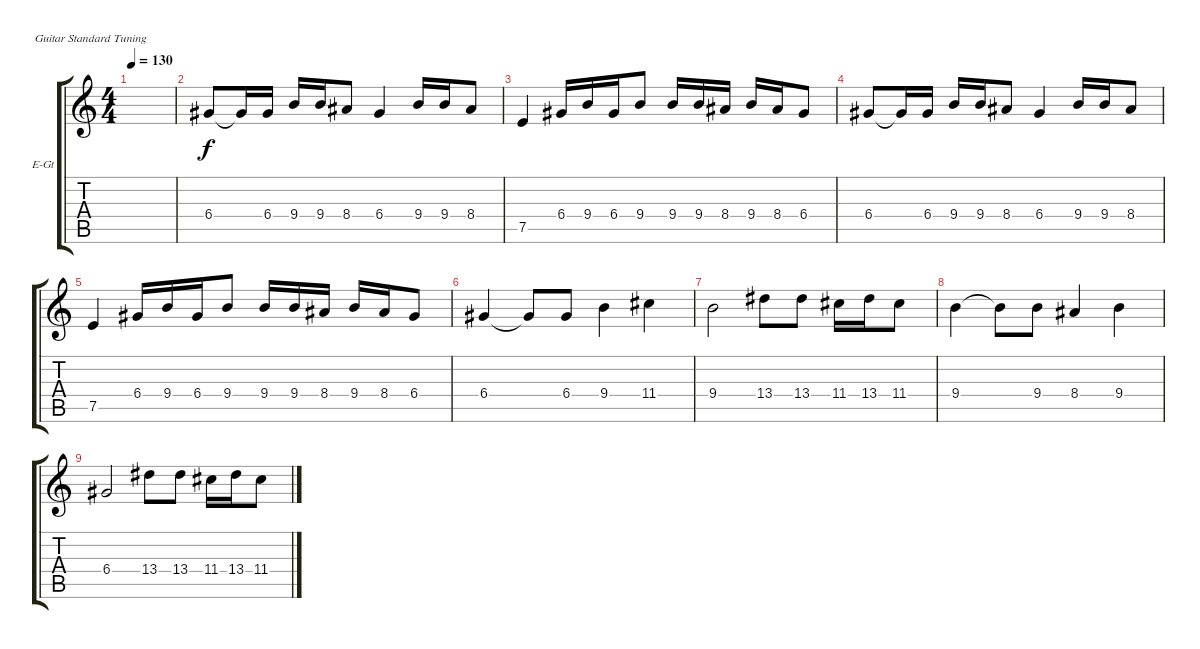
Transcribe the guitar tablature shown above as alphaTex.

\defaultSystemsLayout 4
\bracketExtendMode groupsimilarinstruments
\firstSystemTrackNameOrientation horizontal
\otherSystemsTrackNameOrientation horizontal
\track ("Electric Guitar" "E-Gt") {instrument distortionguitar}
\staff {score tabs}
\tuning (E4 B3 G3 D3 A2 E2)
\ts (4 4)
\tempo 130
\clef g2
\scale
0.487395
\ks c
|
\scale
0.256303 6.4.8 6.4{t}.16 6.4.16 9.4.16 9.4.16 8.4.8 6.4.4 9.4.16 9.4.16 8.4.8 |
\scale
0.256303 7.5.4 6.4.16 9.4.16 6.4.16 9.4.8 9.4.16 9.4.16 8.4.16 9.4.16 8.4.16 6.4.8 |
\scale
0.333333 6.4.8 6.4{t}.16 6.4.16 9.4.16 9.4.16 8.4.8 6.4.4 9.4.16 9.4.16 8.4.8 |
\scale
0.333333 7.5.4 6.4.16 9.4.16 6.4.16 9.4.8 9.4.16 9.4.16 8.4.16 9.4.16 8.4.16 6.4.8 |
\scale
0.333333 6.4.4 6.4{t}.8 6.4.8 9.4.4 11.4.4 |
\scale
0.333333 9.4.2 13.4.8 13.4.8 11.4.16 13.4.16 11.4.8 |
\scale
0.333333 9.4.4 9.4{t}.8 9.4.8 8.4.4 9.4.4 |
\scale
0.333333 6.4.2 13.4.8 13.4.8 11.4.16 13.4.16 11.4.8 |
\scale
0.333333 |
\scale
0.333333 |
\scale
0.333333 |
\scale
0.333333 |
\scale
0.333333 |
\scale
0.333333 |
\scale
0.333333
